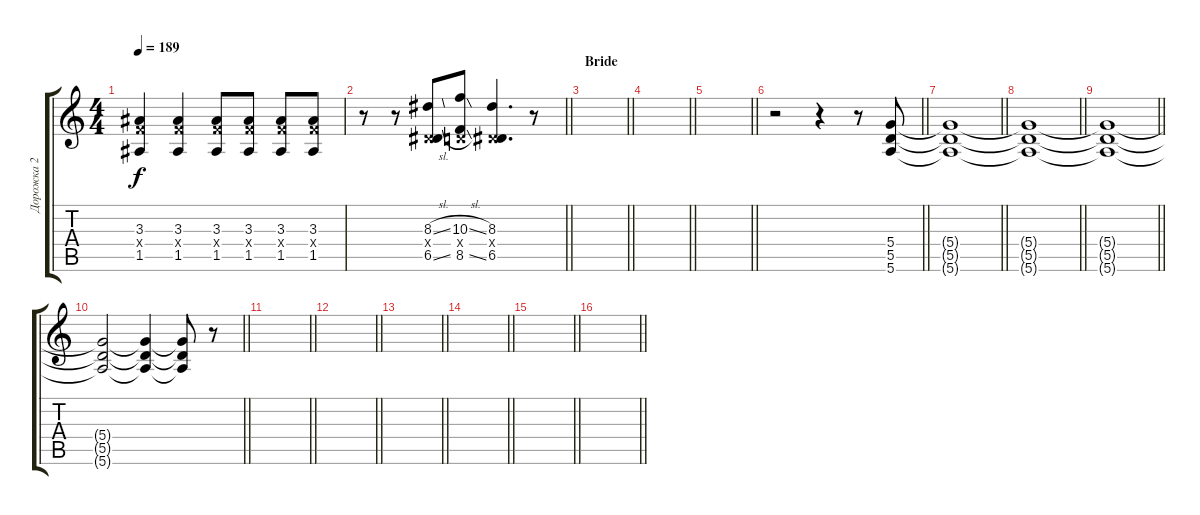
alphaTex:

\track ("Дорожка 2" "Дорожка 2") {instrument distortionguitar}
\staff {score tabs}
\tuning (E4 B3 G3 D3 A2 E2) {hide}
\ts (4 4)
\tempo 189
\clef g2
\ks c
(3.3 3.4{x} 1.5).4{dy f} (3.3 3.4{x} 1.5).4 (3.3 3.4{x} 1.5).8 (3.3 3.4{x} 1.5).8 (3.3 3.4{x} 1.5).8 (3.3 3.4{x} 1.5).8 |
\barLineRight lightlight
r.8 r.8 (8.3{sl} 0.4{x} 6.5{sl}).8 (10.3{sl} 0.4{x} 8.5{sl}).8 (8.3 0.4{x} 6.5).4{d} r.8 |
\section ("" "Bride")
\barLineRight lightlight
|
\barLineRight lightlight
|
\barLineRight lightlight
|
\barLineRight lightlight
r.2 r.4 r.8 (5.4 5.5 5.6).8 |
\barLineRight lightlight
(5.4{t} 5.5{t} 5.6{t}).1 |
\barLineRight lightlight
(5.4{t} 5.5{t} 5.6{t}).1 |
\barLineRight lightlight
(5.4{t} 5.5{t} 5.6{t}).1 |
\barLineRight lightlight
(5.4{t} 5.5{t} 5.6{t}).2 (5.4{t} 5.5{t} 5.6{t}).4 (5.4{t} 5.5{t} 5.6{t}).8 r.8 |
\barLineRight lightlight
|
\barLineRight lightlight
|
\barLineRight lightlight
|
\barLineRight lightlight
|
\barLineRight lightlight
|
\barLineRight lightlight
